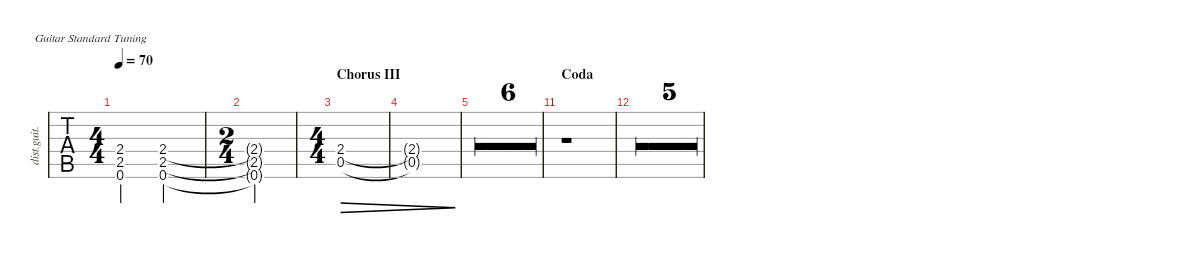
\defaultSystemsLayout 4
\hideDynamics
\bracketExtendMode nobrackets
\otherSystemsTrackNameOrientation horizontal
\track ("Rhythm Guitar (Kirk)" "dist.guit.") {defaultSystemsLayout 4 multiBarRest instrument distortionguitar}
\staff {tabs}
\tuning (E4 B3 G3 D3 A2 E2)
\ts (4 4)
\tempo 70
\clef g2
\ks c
(0.6 2.5 2.4).2{dy mf} (0.6 2.5 2.4).2 |
\ts (2 4)
\beaming (8 2 2)
(0.6{t} 2.5{t} 2.4{t}).2 |
\ts (4 4)
\beaming (8 2 2 2 2)
\section ("" "Chorus III")
(0.5 2.4).1{dec} |
(2.4{t} 0.5{t}).1{dec} |
r.1 |
r.1 |
r.1 |
r.1 |
r.1 |
r.1 |
\section ("" "Coda")
r.1 |
r.1 |
r.1 |
r.1 |
r.1 |
r.1
